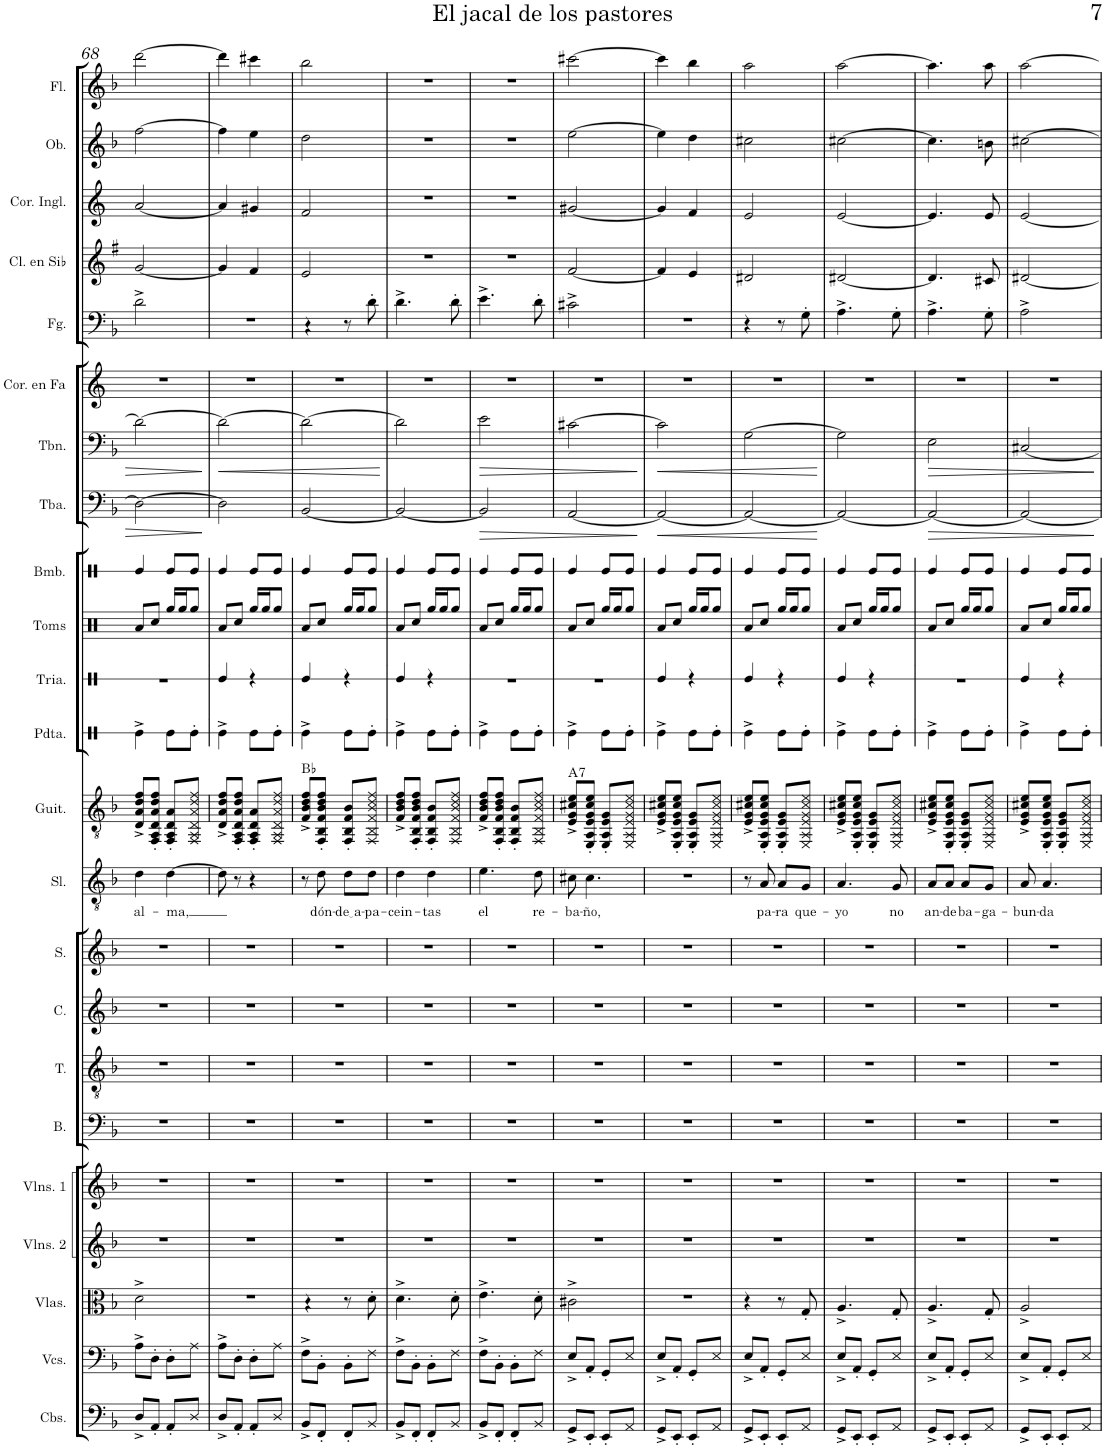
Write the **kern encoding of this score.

**kern	**kern	**kern	**kern	**kern	**kern	**kern	**kern	**kern	**kern	**text	**kern	**harte	**kern	**kern	**kern	**kern	**kern	**dynam	**kern	**dynam	**kern	**kern	**kern	**kern	**kern	**kern
*part23	*part22	*part21	*part20	*part19	*part18	*part17	*part16	*part15	*part14	*part14	*part13	*part13	*part12	*part11	*part10	*part9	*part8	*part8	*part7	*part7	*part6	*part5	*part4	*part3	*part2	*part1
*staff23	*staff22	*staff21	*staff20	*staff19	*staff18	*staff17	*staff16	*staff15	*staff14	*staff14	*staff13	*	*staff12	*staff11	*staff10	*staff9	*staff8	*staff8	*staff7	*staff7	*staff6	*staff5	*staff4	*staff3	*staff2	*staff1
*I"Contrabajos	*I"Violonchelos	*I"Violas	*I"Violines 2	*I"Violines 1	*I"Bajo	*I"Tenor	*I"Contralto	*I"Soprano	*I"Solista	*	*I"Guitarra	*	*I"Pandereta	*I"Triángulo	*I"Toms	*I"Bombo	*I"Tuba	*	*I"Trombón	*	*I"Trompa en Fa	*I"Fagot	*I"Clarinete en Sib	*I"Corno inglés	*I"Oboe	*I"Flauta
*I'Cbs.	*I'Vcs.	*I'Vlas.	*I'Vlns. 2	*I'Vlns. 1	*I'B.	*I'T.	*I'C.	*I'S.	*I'Sl.	*	*I'Guit.	*	*I'Pdta.	*	*I'Toms	*I'Bmb.	*I'Tba.	*	*I'Tbn.	*	*	*I'Fg.	*I'Cl. en Sib	*I'Cor. Ingl.	*I'Ob.	*I'Fl.
!!LO:PB:g=z
*clefF4	*clefF4	*clefC3	*clefG2	*clefG2	*clefF4	*clefGv2	*clefG2	*clefG2	*clefGv2	*	*clefGv2	*	*clefX	*clefX	*clefX	*clefX	*clefF4	*	*clefF4	*	*clefG2	*clefF4	*clefG2	*clefG2	*clefG2	*clefG2
*Trd7c12	*	*	*	*	*	*	*	*	*	*	*	*	*	*	*	*	*	*	*	*	*Trd4c7	*	*Trd1c2	*Trd4c7	*	*
*k[b-]	*k[b-]	*k[b-]	*k[b-]	*k[b-]	*k[b-]	*k[b-]	*k[b-]	*k[b-]	*k[b-]	*	*k[b-]	*	*k[]	*k[]	*k[]	*k[]	*k[b-]	*	*k[b-]	*	*k[]	*k[b-]	*k[f#]	*k[]	*k[b-]	*k[b-]
*M2/4	*M2/4	*M2/4	*M2/4	*M2/4	*M2/4	*M2/4	*M2/4	*M2/4	*M2/4	*	*M2/4	*	*M2/4	*M2/4	*M2/4	*M2/4	*M2/4	*	*M2/4	*	*M2/4	*M2/4	*M2/4	*M2/4	*M2/4	*M2/4
=68	=68	=68	=68	=68	=68	=68	=68	=68	=68	=68	=68	=68	=68	=68	=68	=68	=68	=68	=68	=68	=68	=68	=68	=68	=68	=68
!	!	!	!	!	!	!	!	!	!	!LO:LY:b	!	!	!	!	!	!	!	!	!	!	!	!	!	!	!	!
8D^/L	8A^\L	2d^\	2r	2r	2r	2r	2r	2r	4d\	al-	8D/^ 8A/^ 8d/^ 8f/^L	.	4Re^\	2r	8Ra/L	4Re/	2D\_	.	2d\_	.	2r	2d^\	[2g/	[2a/	[2ff\	[2ddd\
8AA'/J	8D'\J	.	.	.	.	.	.	.	.	.	8FF/' 8AA/' 8D/' 8A/' 8d/' 8f/'J	.	.	.	8Rcc/J	.	.	.	.	.	.	.	.	.	.	.
!	!	!	!	!	!	!	!	!	!	!LO:LY:b	!	!	!	!	!	!	!	!	!	!	!	!	!	!	!	!
8AA'/L	8D'\L	.	.	.	.	.	.	.	[4d\	-ma,	8FF/' 8AA/' 8D/' 8A/'L	.	8Re\L	.	16Rgg/LL	8Re/L	.	.	.	.	.	.	.	.	.	.
.	.	.	.	.	.	.	.	.	.	.	.	.	.	.	16Rgg/J	.	.	.	.	.	.	.	.	.	.	.
8D/J	8A\J	.	.	.	.	.	.	.	.	.	8FF/ 8AA/ 8D/ 8A/ 8d/ 8f/J	.	8Re'\J	.	8Rgg/J	8Re/J	.	.	.	.	.	.	.	.	.	.
=69	=69	=69	=69	=69	=69	=69	=69	=69	=69	=69	=69	=69	=69	=69	=69	=69	=69	=69	=69	=69	=69	=69	=69	=69	=69	=69
!	!	!	!	!	!	!	!	!	!	!	!	!	!	!	!	!	!	!	!	!LO:HP:b	!	!	!	!	!	!
8D^/L	8A^\L	2r	2r	2r	2r	2r	2r	2r	8d\]	.	8D/^ 8A/^ 8d/^ 8f/^L	.	4Re^\	4Re/	8Ra/L	4Re/	2D\]	.	2d\_	<	2r	2r	4g/]	4a/]	4ff\]	4ddd\]
8AA'/J	8D'\J	.	.	.	.	.	.	.	8r	.	8FF/' 8AA/' 8D/' 8A/' 8d/' 8f/'J	.	.	.	8Rcc/J	.	.	.	.	.	.	.	.	.	.	.
8AA'/L	8D'\L	.	.	.	.	.	.	.	4r	.	8FF/' 8AA/' 8D/' 8A/'L	.	8Re\L	4r	16Rgg/LL	8Re/L	.	.	.	.	.	.	4f#/	4g#X/	4ee\	4ccc#X\
.	.	.	.	.	.	.	.	.	.	.	.	.	.	.	16Rgg/J	.	.	.	.	.	.	.	.	.	.	.
8D/J	8A\J	.	.	.	.	.	.	.	.	.	8FF/ 8AA/ 8D/ 8A/ 8d/ 8f/J	.	8Re'\J	.	8Rgg/J	8Re/J	.	.	.	.	.	.	.	.	.	.
=70	=70	=70	=70	=70	=70	=70	=70	=70	=70	=70	=70	=70	=70	=70	=70	=70	=70	=70	=70	=70	=70	=70	=70	=70	=70	=70
8BB-^/L	8F^\L	4rB	2r	2r	2r	2r	2r	2r	8r	.	8F/^ 8B-/^ 8d/^ 8f/^L	Bb:maj	4Re^\	4Re/	8Ra/L	4Re/	[2BB-/	.	2d\_	.	2r	4rC	2e/	2f/	2dd\	2bb-\
!	!	!	!	!	!	!	!	!	!	!LO:LY:b	!	!	!	!	!	!	!	!	!	!	!	!	!	!	!	!
8FF'/J	8BB-'\J	.	.	.	.	.	.	.	8d\	dón-	8FF/' 8BB-/' 8F/' 8B-/' 8d/' 8f/'J	.	.	.	8Rcc/J	.	.	.	.	.	.	.	.	.	.	.
!	!	!	!	!	!	!	!	!	!	!LO:LY:b	!	!	!	!	!	!	!	!	!	!	!	!	!	!	!	!
8FF'/L	8BB-'\L	8r	.	.	.	.	.	.	8d\L	de a	8FF/' 8BB-/' 8F/' 8B-/'L	.	8Re\L	4r	16Rgg/LL	8Re/L	.	.	.	.	.	8r	.	.	.	.
.	.	.	.	.	.	.	.	.	.	.	.	.	.	.	16Rgg/J	.	.	.	.	.	.	.	.	.	.	.
!	!	!	!	!	!	!	!	!	!	!LO:LY:b	!	!	!	!	!	!	!	!	!	!	!	!	!	!	!	!
8BB-/J	8F\J	8d'\	.	.	.	.	.	.	8d\J	-pa-	8FF/ 8BB-/ 8F/ 8B-/ 8d/ 8f/J	.	8Re'\J	.	8Rgg/J	8Re/J	.	.	.	.	.	8d'\	.	.	.	.
.	.	.	.	.	.	.	.	.	.	.	.	.	.	.	.	.	.	.	.	[	.	.	.	.	.	.
=71	=71	=71	=71	=71	=71	=71	=71	=71	=71	=71	=71	=71	=71	=71	=71	=71	=71	=71	=71	=71	=71	=71	=71	=71	=71	=71
!	!	!	!	!	!	!	!	!	!	!LO:LY:b	!	!	!	!	!	!	!	!	!	!	!	!	!	!	!	!
8BB-^/L	8F^\L	4.d^\	2r	2r	2r	2r	2r	2r	4d\	-cein-	8F/^ 8B-/^ 8d/^ 8f/^L	.	4Re^\	4Re/	8Ra/L	4Re/	2BB-/_	.	2d\]	.	2r	4.d^\	2r	2r	2r	2r
8FF'/J	8BB-'\J	.	.	.	.	.	.	.	.	.	8FF/' 8BB-/' 8F/' 8B-/' 8d/' 8f/'J	.	.	.	8Rcc/J	.	.	.	.	.	.	.	.	.	.	.
!	!	!	!	!	!	!	!	!	!	!LO:LY:b	!	!	!	!	!	!	!	!	!	!	!	!	!	!	!	!
8FF'/L	8BB-'\L	.	.	.	.	.	.	.	4d\	-tas	8FF/' 8BB-/' 8F/' 8B-/'L	.	8Re\L	4r	16Rgg/LL	8Re/L	.	.	.	.	.	.	.	.	.	.
.	.	.	.	.	.	.	.	.	.	.	.	.	.	.	16Rgg/J	.	.	.	.	.	.	.	.	.	.	.
8BB-/J	8F\J	8d'\	.	.	.	.	.	.	.	.	8FF/ 8BB-/ 8F/ 8B-/ 8d/ 8f/J	.	8Re'\J	.	8Rgg/J	8Re/J	.	.	.	.	.	8d'\	.	.	.	.
=72	=72	=72	=72	=72	=72	=72	=72	=72	=72	=72	=72	=72	=72	=72	=72	=72	=72	=72	=72	=72	=72	=72	=72	=72	=72	=72
!	!	!	!	!	!	!	!	!	!	!LO:LY:b	!	!	!	!	!	!	!	!LO:HP:b	!	!LO:HP:b	!	!	!	!	!	!
8BB-^/L	8F^\L	4.e^\	2r	2r	2r	2r	2r	2r	4.e\	el	8F/^ 8B-/^ 8d/^ 8f/^L	.	4Re^\	2r	8Ra/L	4Re/	2BB-/]	>	2e\	>	2r	4.e^\	2r	2r	2r	2r
8FF'/J	8BB-'\J	.	.	.	.	.	.	.	.	.	8FF/' 8BB-/' 8F/' 8B-/' 8d/' 8f/'J	.	.	.	8Rcc/J	.	.	.	.	.	.	.	.	.	.	.
8FF'/L	8BB-'\L	.	.	.	.	.	.	.	.	.	8FF/' 8BB-/' 8F/' 8B-/'L	.	8Re\L	.	16Rgg/LL	8Re/L	.	.	.	.	.	.	.	.	.	.
.	.	.	.	.	.	.	.	.	.	.	.	.	.	.	16Rgg/J	.	.	.	.	.	.	.	.	.	.	.
!	!	!	!	!	!	!	!	!	!	!LO:LY:b	!	!	!	!	!	!	!	!	!	!	!	!	!	!	!	!
8BB-/J	8F\J	8d'\	.	.	.	.	.	.	8d\	re-	8FF/ 8BB-/ 8F/ 8B-/ 8d/ 8f/J	.	8Re'\J	.	8Rgg/J	8Re/J	.	.	.	.	.	8d'\	.	.	.	.
=73	=73	=73	=73	=73	=73	=73	=73	=73	=73	=73	=73	=73	=73	=73	=73	=73	=73	=73	=73	=73	=73	=73	=73	=73	=73	=73
!	!	!	!	!	!	!	!	!	!	!LO:LY:b	!	!LO:H:kt=7	!	!	!	!	!	!	!	!	!	!	!	!	!	!
8GG^/L	8E^/L	2c#X^\	2r	2r	2r	2r	2r	2r	8c#X\	-ba-	8E/^ 8G/^ 8c#X/^ 8e/^L	A:7	4Re^\	2r	8Ra/L	4Re/	[2AA/	.	[2c#X\	.	2r	2c#X^\	[2f#/	[2g#X/	[2ee\	[2ccc#X\
!	!	!	!	!	!	!	!	!	!	!LO:LY:b	!	!	!	!	!	!	!	!	!	!	!	!	!	!	!	!
8EE'/J	8AA'/J	.	.	.	.	.	.	.	4.c#\	-ño,	8EE/' 8AA/' 8E/' 8G/' 8c#/' 8e/'J	.	.	.	8Rcc/J	.	.	.	.	.	.	.	.	.	.	.
8EE'/L	8GG'/L	.	.	.	.	.	.	.	.	.	8EE/' 8AA/' 8E/' 8G/'L	.	8Re\L	.	16Rgg/LL	8Re/L	.	.	.	.	.	.	.	.	.	.
.	.	.	.	.	.	.	.	.	.	.	.	.	.	.	16Rgg/J	.	.	.	.	.	.	.	.	.	.	.
8AA/J	8E/J	.	.	.	.	.	.	.	.	.	8EE/ 8AA/ 8E/ 8G/ 8c#/ 8e/J	.	8Re'\J	.	8Rgg/J	8Re/J	.	.	.	.	.	.	.	.	.	.
.	.	.	.	.	.	.	.	.	.	.	.	.	.	.	.	.	.	]	.	]	.	.	.	.	.	.
=74	=74	=74	=74	=74	=74	=74	=74	=74	=74	=74	=74	=74	=74	=74	=74	=74	=74	=74	=74	=74	=74	=74	=74	=74	=74	=74
!	!	!	!	!	!	!	!	!	!	!	!	!	!	!	!	!	!	!LO:HP:b	!	!LO:HP:b	!	!	!	!	!	!
8GG^/L	8E^/L	2r	2r	2r	2r	2r	2r	2r	2r	.	8E/^ 8G/^ 8c#X/^ 8e/^L	.	4Re^\	4Re/	8Ra/L	4Re/	2AA/_	<	2c#\]	<	2r	2r	4f#/]	4g#/]	4ee\]	4ccc#\]
8EE'/J	8AA'/J	.	.	.	.	.	.	.	.	.	8EE/' 8AA/' 8E/' 8G/' 8c#/' 8e/'J	.	.	.	8Rcc/J	.	.	.	.	.	.	.	.	.	.	.
8EE'/L	8GG'/L	.	.	.	.	.	.	.	.	.	8EE/' 8AA/' 8E/' 8G/'L	.	8Re\L	4r	16Rgg/LL	8Re/L	.	.	.	.	.	.	4e/	4f/	4dd\	4bb-\
.	.	.	.	.	.	.	.	.	.	.	.	.	.	.	16Rgg/J	.	.	.	.	.	.	.	.	.	.	.
8AA/J	8E/J	.	.	.	.	.	.	.	.	.	8EE/ 8AA/ 8E/ 8G/ 8c#/ 8e/J	.	8Re'\J	.	8Rgg/J	8Re/J	.	.	.	.	.	.	.	.	.	.
=75	=75	=75	=75	=75	=75	=75	=75	=75	=75	=75	=75	=75	=75	=75	=75	=75	=75	=75	=75	=75	=75	=75	=75	=75	=75	=75
8GG^/L	8E^/L	4r	2r	2r	2r	2r	2r	2r	8r	.	8E/^ 8G/^ 8c#X/^ 8e/^L	.	4Re^\	4Re/	8Ra/L	4Re/	2AA/_	.	[2G\	.	2r	4r	2d#X/	2e/	2cc#X\	2aa\
!	!	!	!	!	!	!	!	!	!	!LO:LY:b	!	!	!	!	!	!	!	!	!	!	!	!	!	!	!	!
8EE'/J	8AA'/J	.	.	.	.	.	.	.	8A/	pa-	8EE/' 8AA/' 8E/' 8G/' 8c#/' 8e/'J	.	.	.	8Rcc/J	.	.	.	.	.	.	.	.	.	.	.
!	!	!	!	!	!	!	!	!	!	!LO:LY:b	!	!	!	!	!	!	!	!	!	!	!	!	!	!	!	!
8EE'/L	8GG'/L	8r	.	.	.	.	.	.	8A/L	-ra	8EE/' 8AA/' 8E/' 8G/'L	.	8Re\L	4r	16Rgg/LL	8Re/L	.	.	.	.	.	8r	.	.	.	.
.	.	.	.	.	.	.	.	.	.	.	.	.	.	.	16Rgg/J	.	.	.	.	.	.	.	.	.	.	.
!	!	!	!	!	!	!	!	!	!	!LO:LY:b	!	!	!	!	!	!	!	!	!	!	!	!	!	!	!	!
8AA/J	8E/J	8G'/	.	.	.	.	.	.	8G/J	que-	8EE/ 8AA/ 8E/ 8G/ 8c#/ 8e/J	.	8Re'\J	.	8Rgg/J	8Re/J	.	.	.	.	.	8G'\	.	.	.	.
.	.	.	.	.	.	.	.	.	.	.	.	.	.	.	.	.	.	[	.	[	.	.	.	.	.	.
=76	=76	=76	=76	=76	=76	=76	=76	=76	=76	=76	=76	=76	=76	=76	=76	=76	=76	=76	=76	=76	=76	=76	=76	=76	=76	=76
!	!	!	!	!	!	!	!	!	!	!LO:LY:b	!	!	!	!	!	!	!	!	!	!	!	!	!	!	!	!
8GG^/L	8E^/L	4.A^/	2r	2r	2r	2r	2r	2r	4.A/	-yo	8E/^ 8G/^ 8c#X/^ 8e/^L	.	4Re^\	4Re/	8Ra/L	4Re/	2AA/_	.	2G\]	.	2r	4.A^\	[2d#X/	[2e/	[2cc#X\	[2aa\
8EE'/J	8AA'/J	.	.	.	.	.	.	.	.	.	8EE/' 8AA/' 8E/' 8G/' 8c#/' 8e/'J	.	.	.	8Rcc/J	.	.	.	.	.	.	.	.	.	.	.
8EE'/L	8GG'/L	.	.	.	.	.	.	.	.	.	8EE/' 8AA/' 8E/' 8G/'L	.	8Re\L	4r	16Rgg/LL	8Re/L	.	.	.	.	.	.	.	.	.	.
.	.	.	.	.	.	.	.	.	.	.	.	.	.	.	16Rgg/J	.	.	.	.	.	.	.	.	.	.	.
!	!	!	!	!	!	!	!	!	!	!LO:LY:b	!	!	!	!	!	!	!	!	!	!	!	!	!	!	!	!
8AA/J	8E/J	8G'/	.	.	.	.	.	.	8G/	no	8EE/ 8AA/ 8E/ 8G/ 8c#/ 8e/J	.	8Re'\J	.	8Rgg/J	8Re/J	.	.	.	.	.	8G'\	.	.	.	.
=77	=77	=77	=77	=77	=77	=77	=77	=77	=77	=77	=77	=77	=77	=77	=77	=77	=77	=77	=77	=77	=77	=77	=77	=77	=77	=77
!	!	!	!	!	!	!	!	!	!	!LO:LY:b	!	!	!	!	!	!	!	!LO:HP:b	!	!LO:HP:b	!	!	!	!	!	!
8GG^/L	8E^/L	4.A^/	2r	2r	2r	2r	2r	2r	8A/L	an-	8E/^ 8G/^ 8c#X/^ 8e/^L	.	4Re^\	2r	8Ra/L	4Re/	2AA/_	>	2E\	>	2r	4.A^\	4.d#/]	4.e/]	4.cc#\]	4.aa\]
!	!	!	!	!	!	!	!	!	!	!LO:LY:b	!	!	!	!	!	!	!	!	!	!	!	!	!	!	!	!
8EE'/J	8AA'/J	.	.	.	.	.	.	.	8A/J	-de	8EE/' 8AA/' 8E/' 8G/' 8c#/' 8e/'J	.	.	.	8Rcc/J	.	.	.	.	.	.	.	.	.	.	.
!	!	!	!	!	!	!	!	!	!	!LO:LY:b	!	!	!	!	!	!	!	!	!	!	!	!	!	!	!	!
8EE'/L	8GG'/L	.	.	.	.	.	.	.	8A/L	ba-	8EE/' 8AA/' 8E/' 8G/'L	.	8Re\L	.	16Rgg/LL	8Re/L	.	.	.	.	.	.	.	.	.	.
.	.	.	.	.	.	.	.	.	.	.	.	.	.	.	16Rgg/J	.	.	.	.	.	.	.	.	.	.	.
!	!	!	!	!	!	!	!	!	!	!LO:LY:b	!	!	!	!	!	!	!	!	!	!	!	!	!	!	!	!
8AA/J	8E/J	8G'/	.	.	.	.	.	.	8G/J	-ga-	8EE/ 8AA/ 8E/ 8G/ 8c#/ 8e/J	.	8Re'\J	.	8Rgg/J	8Re/J	.	.	.	.	.	8G'\	8c#X/	8e/	8bn\	8aa\
=78	=78	=78	=78	=78	=78	=78	=78	=78	=78	=78	=78	=78	=78	=78	=78	=78	=78	=78	=78	=78	=78	=78	=78	=78	=78	=78
!	!	!	!	!	!	!	!	!	!	!LO:LY:b	!	!	!	!	!	!	!	!	!	!	!	!	!	!	!	!
8GG^/L	8E^/L	2A^/	2r	2r	2r	2r	2r	2r	8A/	-bun-	8E/^ 8G/^ 8c#X/^ 8e/^L	.	4Re^\	4Re/	8Ra/L	4Re/	2AA/_	.	[2C#X/	.	2r	2A^\	[2d#X/	[2e/	[2cc#X\	[2aa\
!	!	!	!	!	!	!	!	!	!	!LO:LY:b	!	!	!	!	!	!	!	!	!	!	!	!	!	!	!	!
8EE'/J	8AA'/J	.	.	.	.	.	.	.	4.A/	-da	8EE/' 8AA/' 8E/' 8G/' 8c#/' 8e/'J	.	.	.	8Rcc/J	.	.	.	.	.	.	.	.	.	.	.
8EE'/L	8GG'/L	.	.	.	.	.	.	.	.	.	8EE/' 8AA/' 8E/' 8G/'L	.	8Re\L	4r	16Rgg/LL	8Re/L	.	.	.	.	.	.	.	.	.	.
.	.	.	.	.	.	.	.	.	.	.	.	.	.	.	16Rgg/J	.	.	.	.	.	.	.	.	.	.	.
8AA/J	8E/J	.	.	.	.	.	.	.	.	.	8EE/ 8AA/ 8E/ 8G/ 8c#/ 8e/J	.	8Re'\J	.	8Rgg/J	8Re/J	.	.	.	.	.	.	.	.	.	.
.	.	.	.	.	.	.	.	.	.	.	.	.	.	.	.	.	.	]	.	]	.	.	.	.	.	.
=	=	=	=	=	=	=	=	=	=	=	=	=	=	=	=	=	=	=	=	=	=	=	=	=	=	=
*-	*-	*-	*-	*-	*-	*-	*-	*-	*-	*-	*-	*-	*-	*-	*-	*-	*-	*-	*-	*-	*-	*-	*-	*-	*-	*-
